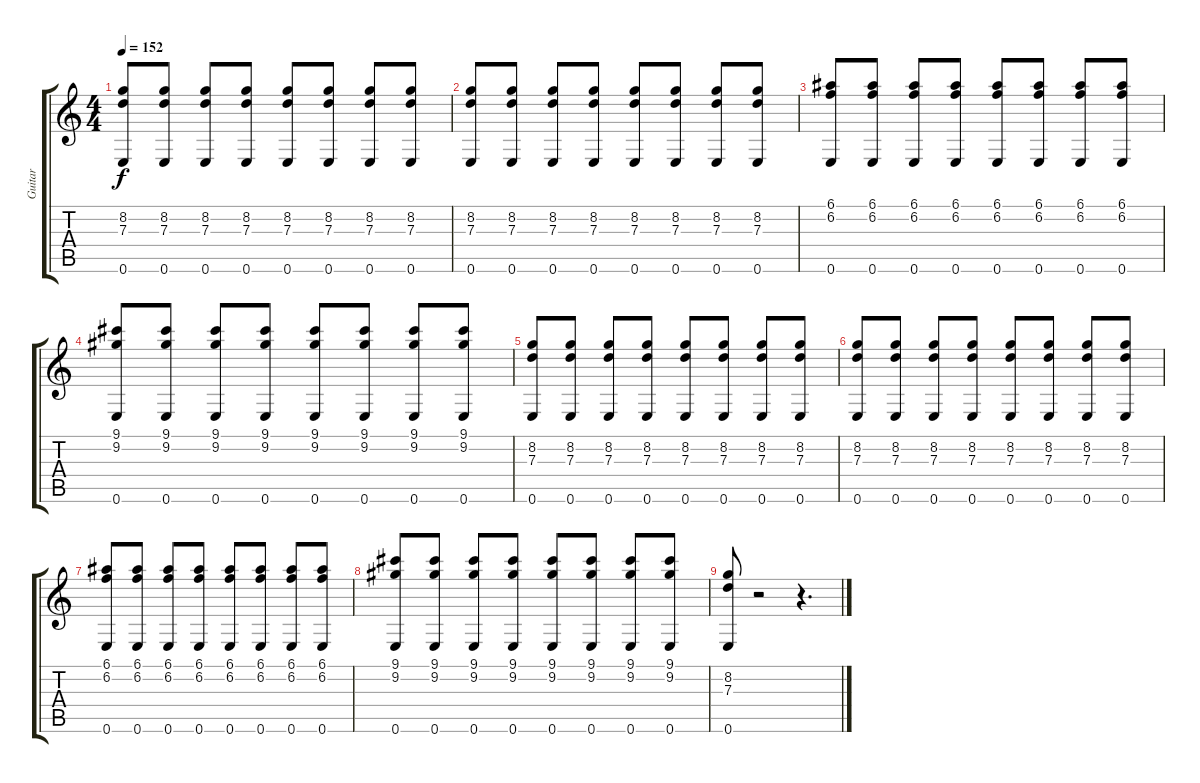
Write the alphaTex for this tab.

\track ("Guitar" "Guitar") {instrument overdrivenguitar}
\staff {score tabs}
\tuning (E4 B3 G3 D3 A2 E2) {hide}
\ts (4 4)
\tempo 152
\clef g2
\ks c
(8.2 7.3 0.6).8{dy f} (8.2 7.3 0.6).8 (8.2 7.3 0.6).8 (8.2 7.3 0.6).8 (8.2 7.3 0.6).8 (8.2 7.3 0.6).8 (8.2 7.3 0.6).8 (8.2 7.3 0.6).8 |
(8.2 7.3 0.6).8 (8.2 7.3 0.6).8 (8.2 7.3 0.6).8 (8.2 7.3 0.6).8 (8.2 7.3 0.6).8 (8.2 7.3 0.6).8 (8.2 7.3 0.6).8 (8.2 7.3 0.6).8 |
(6.1 6.2 0.6).8 (6.1 6.2 0.6).8 (6.1 6.2 0.6).8 (6.1 6.2 0.6).8 (6.1 6.2 0.6).8 (6.1 6.2 0.6).8 (6.1 6.2 0.6).8 (6.1 6.2 0.6).8 |
(9.1 9.2 0.6).8 (9.1 9.2 0.6).8 (9.1 9.2 0.6).8 (9.1 9.2 0.6).8 (9.1 9.2 0.6).8 (9.1 9.2 0.6).8 (9.1 9.2 0.6).8 (9.1 9.2 0.6).8 |
(8.2 7.3 0.6).8 (8.2 7.3 0.6).8 (8.2 7.3 0.6).8 (8.2 7.3 0.6).8 (8.2 7.3 0.6).8 (8.2 7.3 0.6).8 (8.2 7.3 0.6).8 (8.2 7.3 0.6).8 |
(8.2 7.3 0.6).8 (8.2 7.3 0.6).8 (8.2 7.3 0.6).8 (8.2 7.3 0.6).8 (8.2 7.3 0.6).8 (8.2 7.3 0.6).8 (8.2 7.3 0.6).8 (8.2 7.3 0.6).8 |
(6.1 6.2 0.6).8 (6.1 6.2 0.6).8 (6.1 6.2 0.6).8 (6.1 6.2 0.6).8 (6.1 6.2 0.6).8 (6.1 6.2 0.6).8 (6.1 6.2 0.6).8 (6.1 6.2 0.6).8 |
(9.1 9.2 0.6).8 (9.1 9.2 0.6).8 (9.1 9.2 0.6).8 (9.1 9.2 0.6).8 (9.1 9.2 0.6).8 (9.1 9.2 0.6).8 (9.1 9.2 0.6).8 (9.1 9.2 0.6).8 |
(8.2 7.3 0.6).8 r.2 r.4{d}
